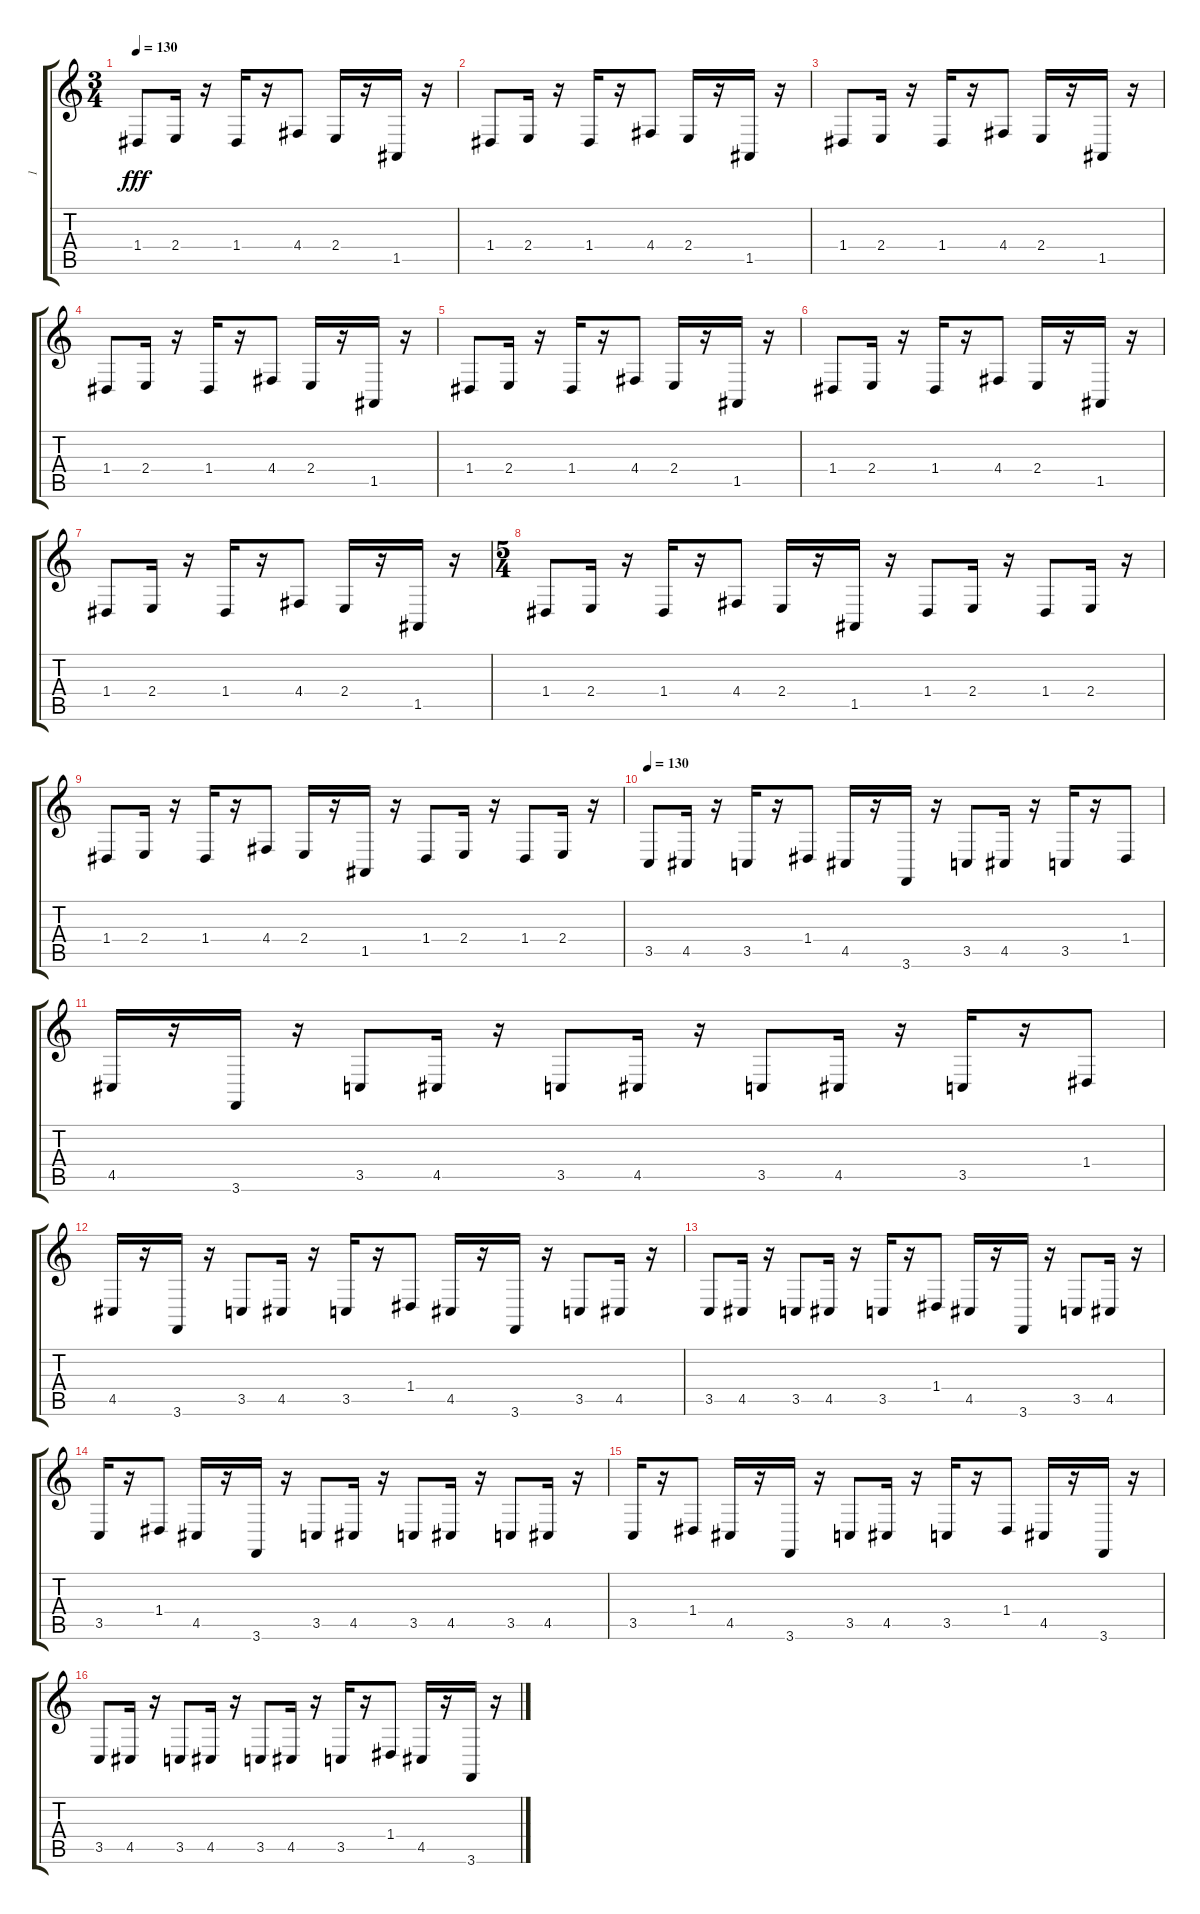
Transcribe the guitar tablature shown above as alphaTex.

\track ("1" "1") {instrument acousticgrandpiano}
\staff {score tabs}
\tuning (E4 B3 G3 D3 A2 D2) {hide}
\ts (3 4)
\tempo 130
\clef g2
\ks c
1.4.8{dy fff} 2.4.16 r.16 1.4.16 r.16 4.4.8 2.4.16 r.16 1.5.16 r.16 |
1.4.8 2.4.16 r.16 1.4.16 r.16 4.4.8 2.4.16 r.16 1.5.16 r.16 |
1.4.8 2.4.16 r.16 1.4.16 r.16 4.4.8 2.4.16 r.16 1.5.16 r.16 |
1.4.8 2.4.16 r.16 1.4.16 r.16 4.4.8 2.4.16 r.16 1.5.16 r.16 |
1.4.8 2.4.16 r.16 1.4.16 r.16 4.4.8 2.4.16 r.16 1.5.16 r.16 |
1.4.8 2.4.16 r.16 1.4.16 r.16 4.4.8 2.4.16 r.16 1.5.16 r.16 |
1.4.8 2.4.16 r.16 1.4.16 r.16 4.4.8 2.4.16 r.16 1.5.16 r.16 |
\ts (5 4)
1.4.8 2.4.16 r.16 1.4.16 r.16 4.4.8 2.4.16 r.16 1.5.16 r.16 1.4.8 2.4.16 r.16 1.4.8 2.4.16 r.16 |
1.4.8 2.4.16 r.16 1.4.16 r.16 4.4.8 2.4.16 r.16 1.5.16 r.16 1.4.8 2.4.16 r.16 1.4.8 2.4.16 r.16 |
\tempo 130
3.5.8 4.5.16 r.16 3.5.16 r.16 1.4.8 4.5.16 r.16 3.6.16 r.16 3.5.8 4.5.16 r.16 3.5.16 r.16 1.4.8 |
4.5.16 r.16 3.6.16 r.16 3.5.8 4.5.16 r.16 3.5.8 4.5.16 r.16 3.5.8 4.5.16 r.16 3.5.16 r.16 1.4.8 |
4.5.16 r.16 3.6.16 r.16 3.5.8 4.5.16 r.16 3.5.16 r.16 1.4.8 4.5.16 r.16 3.6.16 r.16 3.5.8 4.5.16 r.16 |
3.5.8 4.5.16 r.16 3.5.8 4.5.16 r.16 3.5.16 r.16 1.4.8 4.5.16 r.16 3.6.16 r.16 3.5.8 4.5.16 r.16 |
3.5.16 r.16 1.4.8 4.5.16 r.16 3.6.16 r.16 3.5.8 4.5.16 r.16 3.5.8 4.5.16 r.16 3.5.8 4.5.16 r.16 |
3.5.16 r.16 1.4.8 4.5.16 r.16 3.6.16 r.16 3.5.8 4.5.16 r.16 3.5.16 r.16 1.4.8 4.5.16 r.16 3.6.16 r.16 |
3.5.8 4.5.16 r.16 3.5.8 4.5.16 r.16 3.5.8 4.5.16 r.16 3.5.16 r.16 1.4.8 4.5.16 r.16 3.6.16 r.16
